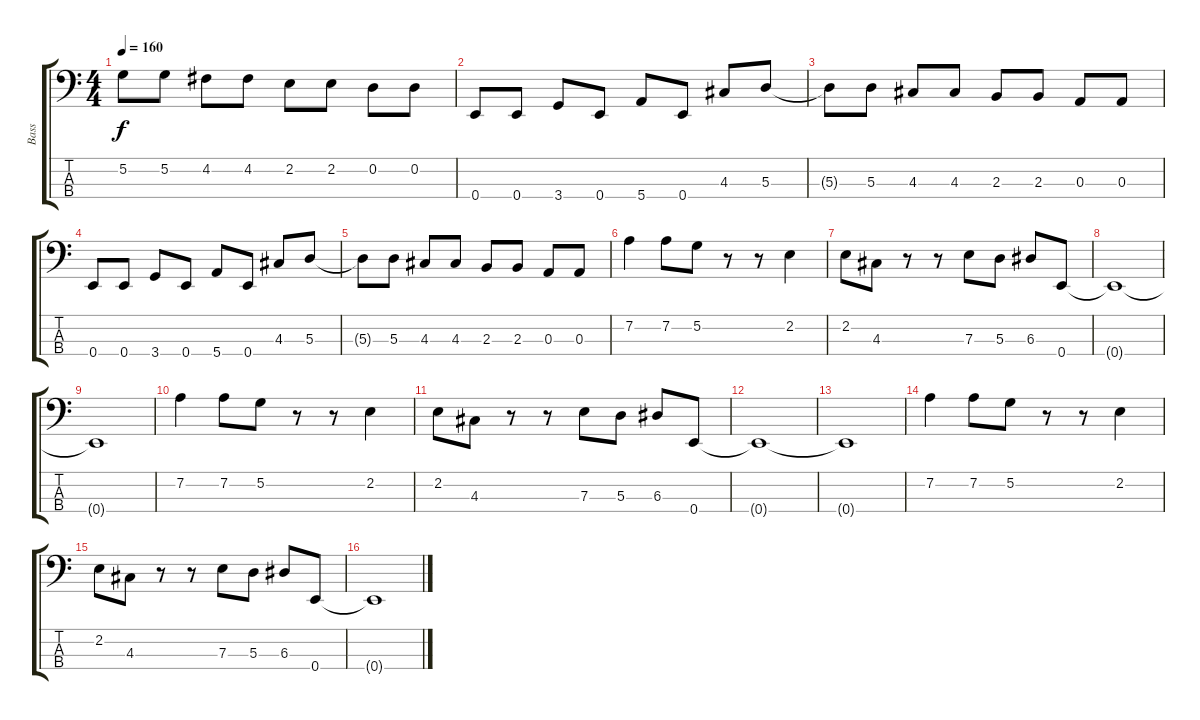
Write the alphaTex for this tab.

\track ("Bass" "Bass") {instrument electricbasspick}
\staff {score tabs}
\tuning (G2 D2 A1 E1) {hide}
\ts (4 4)
\tempo 160
\clef f4
\ks c
5.2{t}.8{dy f} 5.2.8 4.2.8 4.2.8 2.2.8 2.2.8 0.2.8 0.2.8 |
0.4.8 0.4.8 3.4.8 0.4.8 5.4.8 0.4.8 4.3.8 5.3.8 |
5.3{t}.8 5.3.8 4.3.8 4.3.8 2.3.8 2.3.8 0.3.8 0.3.8 |
0.4.8 0.4.8 3.4.8 0.4.8 5.4.8 0.4.8 4.3.8 5.3.8 |
5.3{t}.8 5.3.8 4.3.8 4.3.8 2.3.8 2.3.8 0.3.8 0.3.8 |
7.2.4 7.2.8 5.2.8 r.8 r.8 2.2.4 |
2.2.8 4.3.8 r.8 r.8 7.3.8 5.3.8 6.3.8 0.4.8 |
0.4{t}.1 |
0.4{t}.1 |
7.2.4 7.2.8 5.2.8 r.8 r.8 2.2.4 |
2.2.8 4.3.8 r.8 r.8 7.3.8 5.3.8 6.3.8 0.4.8 |
0.4{t}.1 |
0.4{t}.1 |
7.2.4 7.2.8 5.2.8 r.8 r.8 2.2.4 |
2.2.8 4.3.8 r.8 r.8 7.3.8 5.3.8 6.3.8 0.4.8 |
0.4{t}.1
